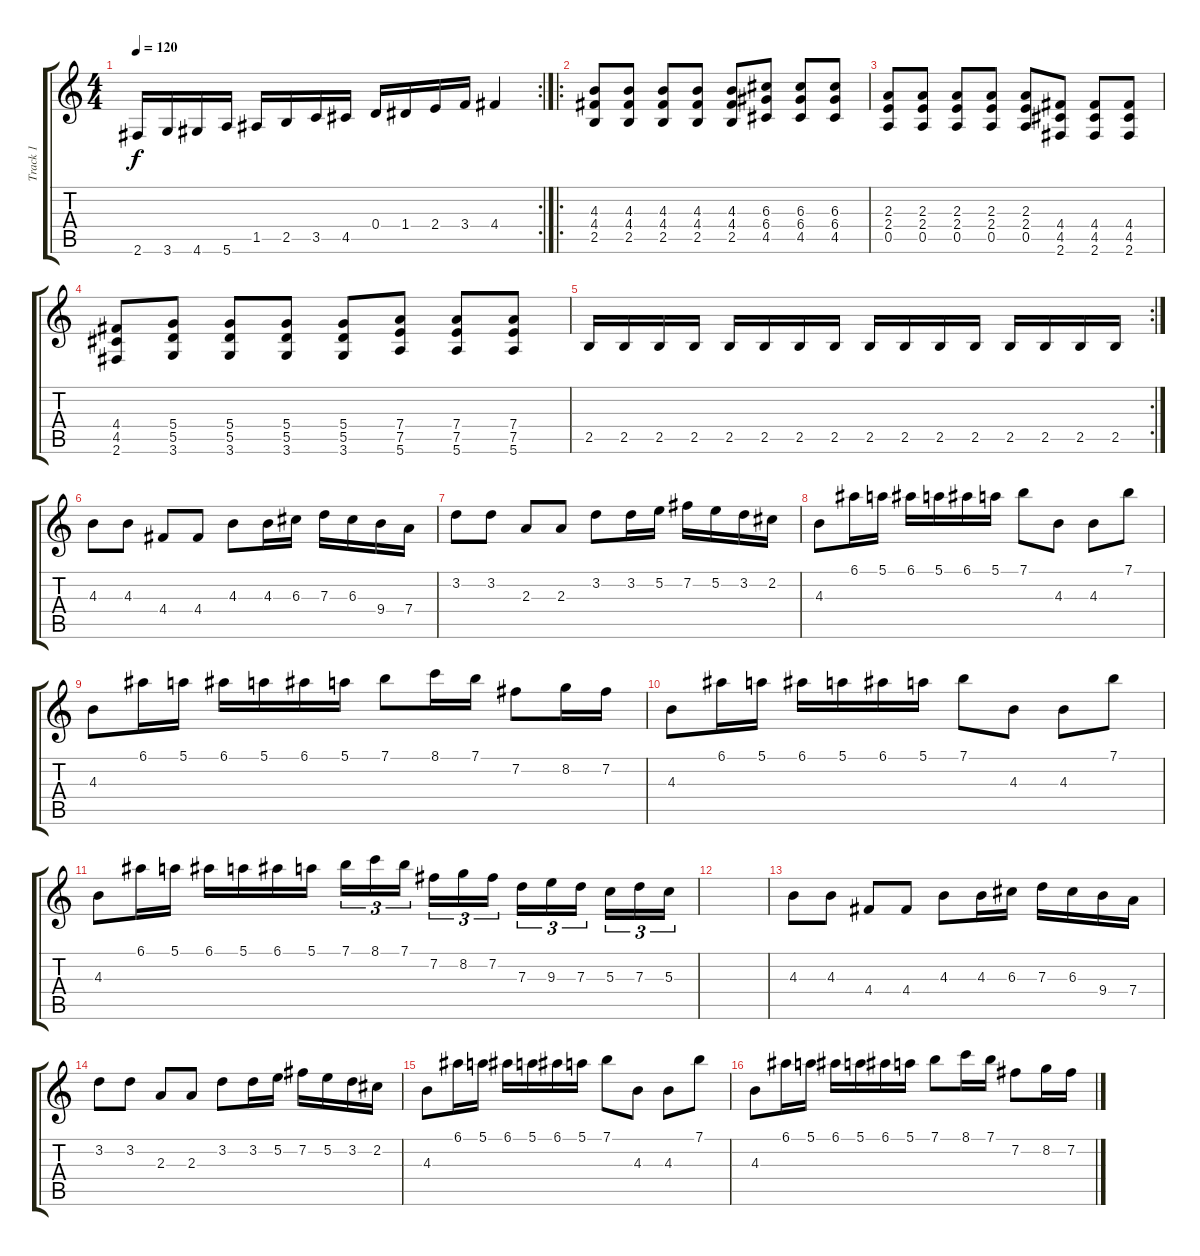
\track ("Track 1" "Track 1") {instrument distortionguitar}
\staff {score tabs}
\tuning (E4 B3 G3 D3 A2 E2) {hide}
\rc 2
\ts (4 4)
\tempo 120
\clef g2
\ks c
2.6.16{dy f} 3.6.16 4.6.16 5.6.16 1.5.16 2.5.16 3.5.16 4.5.16 0.4.16 1.4.16 2.4.16 3.4.16 4.4.4 |
\ro
(4.3 4.4 2.5).8 (4.3 4.4 2.5).8 (4.3 4.4 2.5).8 (4.3 4.4 2.5).8 (4.3 4.4 2.5).8 (6.3 6.4 4.5).8 (6.3 6.4 4.5).8 (6.3 6.4 4.5).8 |
(2.3 2.4 0.5).8 (2.3 2.4 0.5).8 (2.3 2.4 0.5).8 (2.3 2.4 0.5).8 (2.3 2.4 0.5).8 (4.4 4.5 2.6).8 (4.4 4.5 2.6).8 (4.4 4.5 2.6).8 |
(4.4 4.5 2.6).8 (5.4 5.5 3.6).8 (5.4 5.5 3.6).8 (5.4 5.5 3.6).8 (5.4 5.5 3.6).8 (7.4 7.5 5.6).8 (7.4 7.5 5.6).8 (7.4 7.5 5.6).8 |
\rc 2
2.5.16 2.5.16 2.5.16 2.5.16 2.5.16 2.5.16 2.5.16 2.5.16 2.5.16 2.5.16 2.5.16 2.5.16 2.5.16 2.5.16 2.5.16 2.5.16 |
4.3.8 4.3.8 4.4.8 4.4.8 4.3.8 4.3.16 6.3.16 7.3.16 6.3.16 9.4.16 7.4.16 |
3.2.8 3.2.8 2.3.8 2.3.8 3.2.8 3.2.16 5.2.16 7.2.16 5.2.16 3.2.16 2.2.16 |
4.3.8 6.1.16 5.1.16 6.1.16 5.1.16 6.1.16 5.1.16 7.1.8 4.3.8 4.3.8 7.1.8 |
4.3.8 6.1.16 5.1.16 6.1.16 5.1.16 6.1.16 5.1.16 7.1.8 8.1.16 7.1.16 7.2.8 8.2.16 7.2.16 |
4.3.8 6.1.16 5.1.16 6.1.16 5.1.16 6.1.16 5.1.16 7.1.8 4.3.8 4.3.8 7.1.8 |
4.3.8 6.1.16 5.1.16 6.1.16 5.1.16 6.1.16 5.1.16 7.1.16{tu (3 2)} 8.1.16{tu (3 2)} 7.1.16{tu (3 2)} 7.2.16{tu (3 2)} 8.2.16{tu (3 2)} 7.2.16{tu (3 2)} 7.3.16{tu (3 2)} 9.3.16{tu (3 2)} 7.3.16{tu (3 2)} 5.3.16{tu (3 2)} 7.3.16{tu (3 2)} 5.3.16{tu (3 2)} |
|
4.3.8 4.3.8 4.4.8 4.4.8 4.3.8 4.3.16 6.3.16 7.3.16 6.3.16 9.4.16 7.4.16 |
3.2.8 3.2.8 2.3.8 2.3.8 3.2.8 3.2.16 5.2.16 7.2.16 5.2.16 3.2.16 2.2.16 |
4.3.8 6.1.16 5.1.16 6.1.16 5.1.16 6.1.16 5.1.16 7.1.8 4.3.8 4.3.8 7.1.8 |
4.3.8 6.1.16 5.1.16 6.1.16 5.1.16 6.1.16 5.1.16 7.1.8 8.1.16 7.1.16 7.2.8 8.2.16 7.2.16
